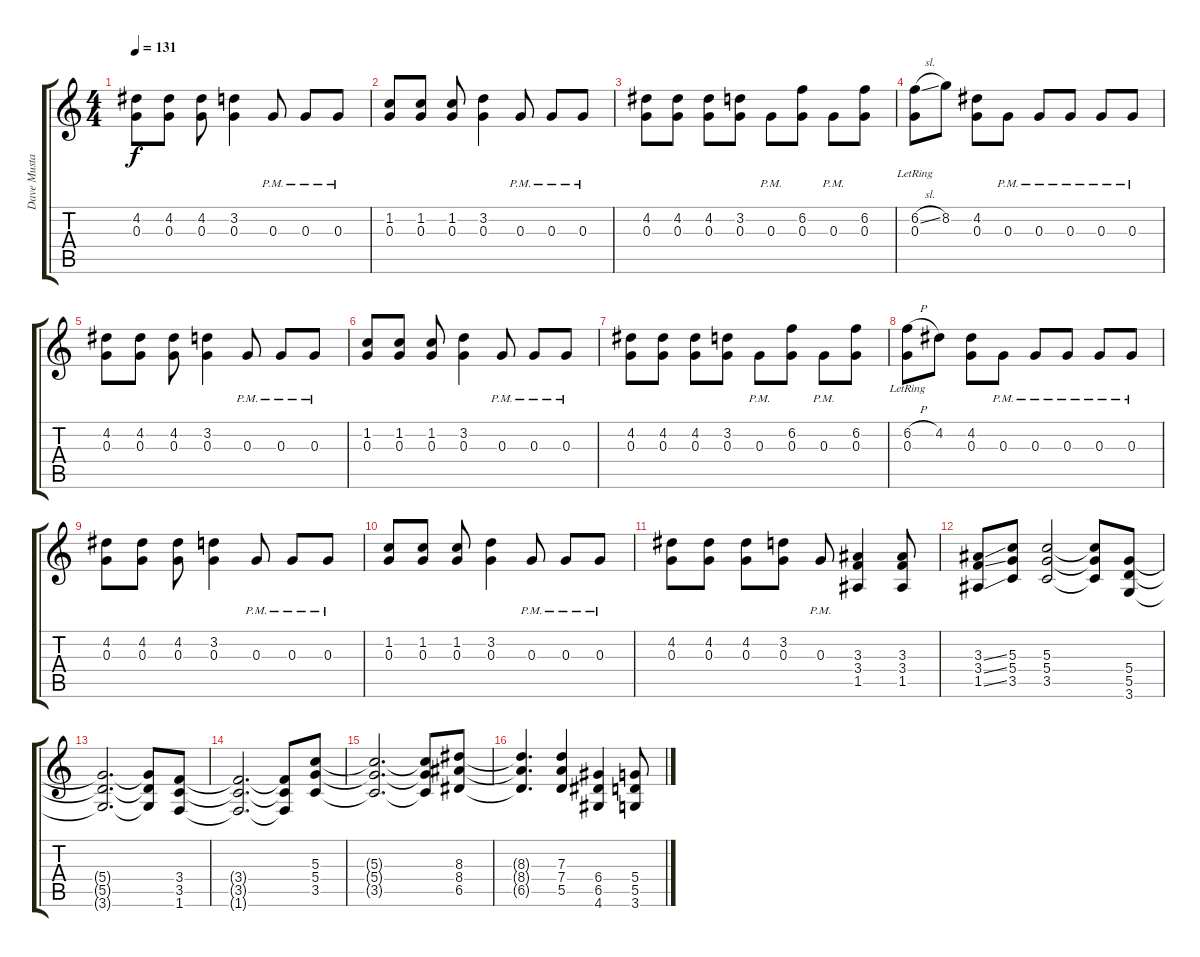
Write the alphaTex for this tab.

\track ("Dave Mustaine" "Dave Musta") {instrument distortionguitar}
\staff {score tabs}
\tuning (E4 B3 G3 D3 A2 E2) {hide}
\ts (4 4)
\tempo 131
\clef g2
\ks c
(4.2 0.3).8{dy f} (4.2 0.3).8 (4.2 0.3).8 (3.2 0.3).4 0.3{pm}.8 0.3{pm}.8 0.3{pm}.8 |
(1.2 0.3).8 (1.2 0.3).8 (1.2 0.3).8 (3.2 0.3).4 0.3{pm}.8 0.3{pm}.8 0.3{pm}.8 |
(4.2 0.3).8 (4.2 0.3).8 (4.2 0.3).8 (3.2 0.3).8 0.3{pm}.8 (6.2 0.3).8 0.3{pm}.8 (6.2 0.3).8 |
(6.2{sl} 0.3{lr}).8 8.2.8 (4.2 0.3).8 0.3{pm}.8 0.3{pm}.8 0.3{pm}.8 0.3{pm}.8 0.3{pm}.8 |
(4.2 0.3).8 (4.2 0.3).8 (4.2 0.3).8 (3.2 0.3).4 0.3{pm}.8 0.3{pm}.8 0.3{pm}.8 |
(1.2 0.3).8 (1.2 0.3).8 (1.2 0.3).8 (3.2 0.3).4 0.3{pm}.8 0.3{pm}.8 0.3{pm}.8 |
(4.2 0.3).8 (4.2 0.3).8 (4.2 0.3).8 (3.2 0.3).8 0.3{pm}.8 (6.2 0.3).8 0.3{pm}.8 (6.2 0.3).8 |
(6.2{h} 0.3{lr}).8 4.2.8 (4.2 0.3).8 0.3{pm}.8 0.3{pm}.8 0.3{pm}.8 0.3{pm}.8 0.3{pm}.8 |
(4.2 0.3).8 (4.2 0.3).8 (4.2 0.3).8 (3.2 0.3).4 0.3{pm}.8 0.3{pm}.8 0.3{pm}.8 |
(1.2 0.3).8 (1.2 0.3).8 (1.2 0.3).8 (3.2 0.3).4 0.3{pm}.8 0.3{pm}.8 0.3{pm}.8 |
(4.2 0.3).8 (4.2 0.3).8 (4.2 0.3).8 (3.2 0.3).8 0.3{pm}.8 (3.3 3.4 1.5).4 (3.3 3.4 1.5).8 |
(3.3{ss} 3.4{ss} 1.5{ss}).8 (5.3 5.4 3.5).8 (5.3 5.4 3.5).2 (5.3{t} 5.4{t} 3.5{t}).8 (5.4 5.5 3.6).8 |
(5.4{t} 5.5{t} 3.6{t}).2{d} (5.4{t} 5.5{t} 3.6{t}).8 (3.4 3.5 1.6).8 |
(3.4{t} 3.5{t} 1.6{t}).2{d} (3.4{t} 3.5{t} 1.6{t}).8 (5.3 5.4 3.5).8 |
(5.3{t} 5.4{t} 3.5{t}).2{d} (5.3{t} 5.4{t} 3.5{t}).8 (8.3 8.4 6.5).8 |
(8.3{t} 8.4{t} 6.5{t}).4{d} (7.3 7.4 5.5).4 (6.4 6.5 4.6).4 (5.4 5.5 3.6).8
